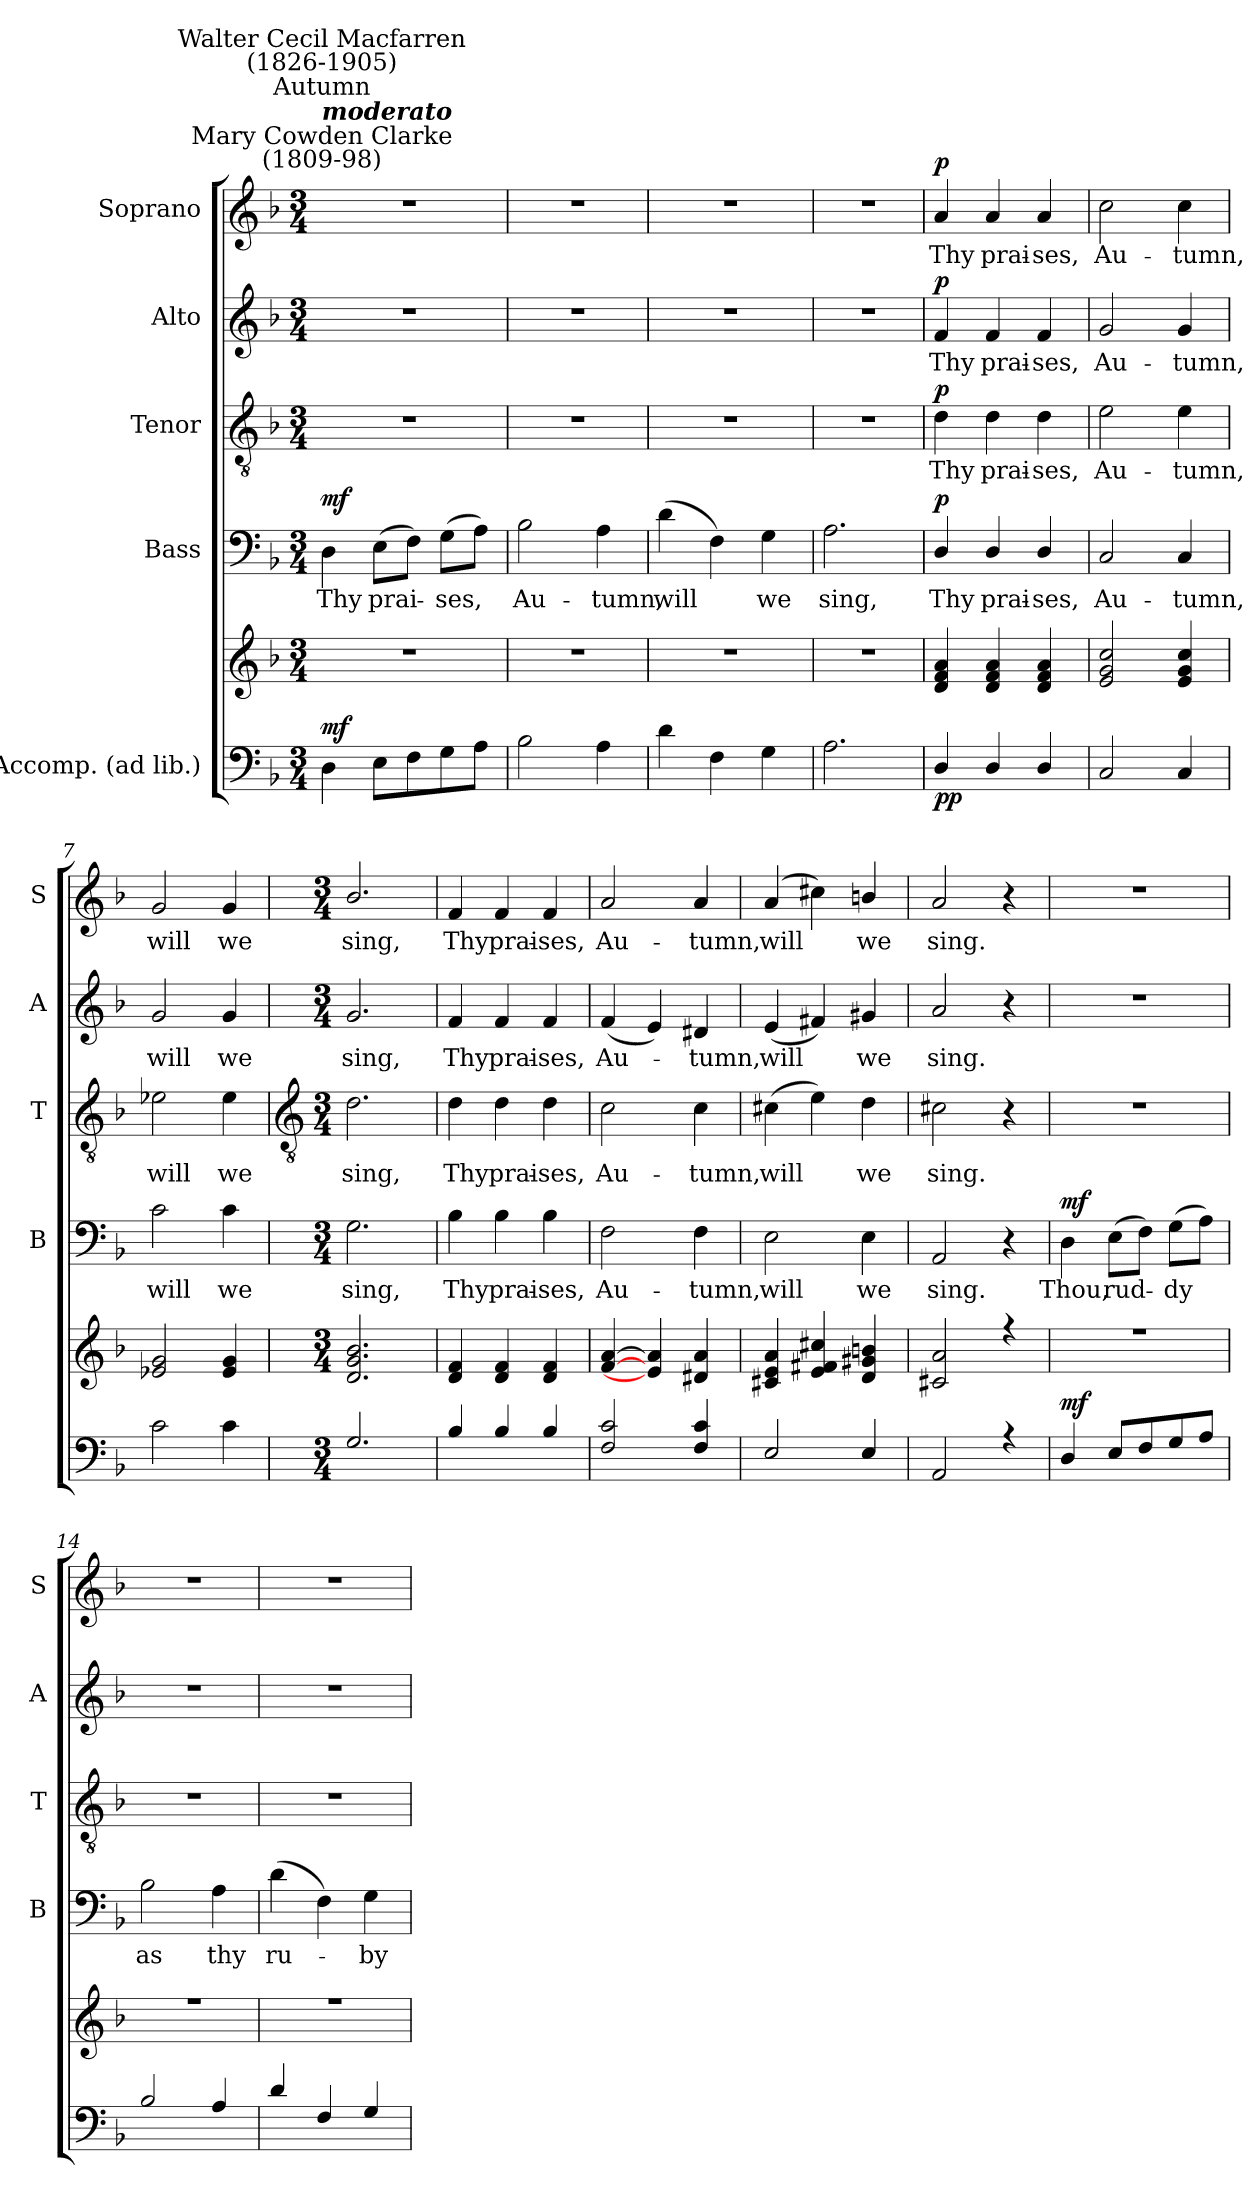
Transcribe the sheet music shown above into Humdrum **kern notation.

**kern	**kern	**dynam	**kern	**text	**dynam	**kern	**text	**dynam	**kern	**text	**dynam	**kern	**text	**dynam
*part5	*part5	*part5	*part4	*part4	*part4	*part3	*part3	*part3	*part2	*part2	*part2	*part1	*part1	*part1
*staff6	*staff5	*staff5/6	*staff4	*staff4	*staff4	*staff3	*staff3	*staff3	*staff2	*staff2	*staff2	*staff1	*staff1	*staff1
*I"Accomp. (ad lib.)	*	*	*I"Bass	*	*	*I"Tenor	*	*	*I"Alto	*	*	*I"Soprano	*	*
*	*	*	*I'B	*	*	*I'T	*	*	*I'A	*	*	*I'S	*	*
*clefF4	*clefG2	*	*clefF4	*	*	*clefGv2	*	*	*clefG2	*	*	*clefG2	*	*
*k[b-]	*k[b-]	*	*k[b-]	*	*	*k[b-]	*	*	*k[b-]	*	*	*k[b-]	*	*
*F:	*F:	*	*F:	*	*	*F:	*	*	*F:	*	*	*F:	*	*
*M3/4	*M3/4	*	*M3/4	*	*	*M3/4	*	*	*M3/4	*	*	*M3/4	*	*
*MM108	*MM108	*	*MM108	*	*	*MM108	*	*	*MM108	*	*	*MM108	*	*
=1	=1	=1	=1	=1	=1	=1	=1	=1	=1	=1	=1	=1	=1	=1
!	!	!	!	!	!	!	!	!	!	!	!	!LO:TX:a:cj:t=Mary Cowden Clarke\n(1809-98)	!	!
!	!	!	!	!	!	!	!	!	!	!	!	!LO:TX:a:Bi:t=moderato	!	!
!	!	!	!	!	!	!	!	!	!	!	!	!LO:TX:a:cj:t=Autumn	!	!
!	!	!	!	!	!	!	!	!	!	!	!	!LO:TX:a:cj:t=Walter Cecil Macfarren\n(1826-1905)	!	!
!	!LO:N:vis=1	!LO:DY:a=2	!	!LO:LY:b	!LO:DY:b	!LO:N:vis=1	!	!	!LO:N:vis=1	!	!	!LO:N:vis=1	!	!
4D	2.r	mf	4D	Thy	mf	2.r	.	.	2.r	.	.	2.r	.	.
!	!	!	!	!LO:LY:b	!	!	!	!	!	!	!	!	!	!
8EL	.	.	(>8EL	prai-	.	.	.	.	.	.	.	.	.	.
8F	.	.	8FJ)	.	.	.	.	.	.	.	.	.	.	.
!	!	!	!	!LO:LY:b	!	!	!	!	!	!	!	!	!	!
8G	.	.	(>8GL	ses,	.	.	.	.	.	.	.	.	.	.
8AJ	.	.	8AJ)	.	.	.	.	.	.	.	.	.	.	.
=2	=2	=2	=2	=2	=2	=2	=2	=2	=2	=2	=2	=2	=2	=2
!	!LO:N:vis=1	!	!	!LO:LY:b	!	!LO:N:vis=1	!	!	!LO:N:vis=1	!	!	!LO:N:vis=1	!	!
2B-	2.r	.	2B-	Au-	.	2.r	.	.	2.r	.	.	2.r	.	.
!	!	!	!	!LO:LY:b	!	!	!	!	!	!	!	!	!	!
4A	.	.	4A	-tumn,	.	.	.	.	.	.	.	.	.	.
=3	=3	=3	=3	=3	=3	=3	=3	=3	=3	=3	=3	=3	=3	=3
!	!LO:N:vis=1	!	!	!LO:LY:b	!	!LO:N:vis=1	!	!	!LO:N:vis=1	!	!	!LO:N:vis=1	!	!
4d	2.r	.	(4d	will	.	2.r	.	.	2.r	.	.	2.r	.	.
4F	.	.	4F)	.	.	.	.	.	.	.	.	.	.	.
!	!	!	!	!LO:LY:b	!	!	!	!	!	!	!	!	!	!
4G	.	.	4G	we	.	.	.	.	.	.	.	.	.	.
=4	=4	=4	=4	=4	=4	=4	=4	=4	=4	=4	=4	=4	=4	=4
!	!LO:N:vis=1	!	!	!LO:LY:b	!	!LO:N:vis=1	!	!	!LO:N:vis=1	!	!	!LO:N:vis=1	!	!
2.A	2.r	.	2.A	sing,	.	2.r	.	.	2.r	.	.	2.r	.	.
=5	=5	=5	=5	=5	=5	=5	=5	=5	=5	=5	=5	=5	=5	=5
!	!	!LO:DY:b=2	!	!LO:LY:b	!	!	!LO:LY:b	!	!	!LO:LY:b	!	!	!LO:LY:b	!
!	!	!LO:DY:n=1:b	!	!	!LO:DY:b	!	!	!LO:DY:b	!	!	!LO:DY:b	!	!	!LO:DY:b
4D/	4d 4f 4a	p p	4D/	Thy	p	4d	Thy	p	4f	Thy	p	4a	Thy	p
!	!	!	!	!LO:LY:b	!	!	!LO:LY:b	!	!	!LO:LY:b	!	!	!LO:LY:b	!
4D/	4d 4f 4a	.	4D/	prai-	.	4d	prai-	.	4f	prai-	.	4a	prai-	.
!	!	!	!	!LO:LY:b	!	!	!LO:LY:b	!	!	!LO:LY:b	!	!	!LO:LY:b	!
4D/	4d 4f 4a	.	4D/	-ses,	.	4d	-ses,	.	4f	-ses,	.	4a	-ses,	.
=6	=6	=6	=6	=6	=6	=6	=6	=6	=6	=6	=6	=6	=6	=6
!	!	!	!	!LO:LY:b	!	!	!LO:LY:b	!	!	!LO:LY:b	!	!	!LO:LY:b	!
2C	2e 2g 2cc	.	2C	Au-	.	2e	Au-	.	2g	Au-	.	2cc	Au-	.
!	!	!	!	!LO:LY:b	!	!	!LO:LY:b	!	!	!LO:LY:b	!	!	!LO:LY:b	!
4C	4e 4g 4cc	.	4C	-tumn,	.	4e	-tumn,	.	4g	-tumn,	.	4cc	-tumn,	.
=7	=7	=7	=7	=7	=7	=7	=7	=7	=7	=7	=7	=7	=7	=7
!	!	!	!	!LO:LY:b	!	!	!LO:LY:b	!	!	!LO:LY:b	!	!	!LO:LY:b	!
2c	2e-X 2g	.	2c	will	.	2e-X	will	.	2g	will	.	2g	will	.
!	!	!	!	!LO:LY:b	!	!	!LO:LY:b	!	!	!LO:LY:b	!	!	!LO:LY:b	!
4c	4e- 4g	.	4c	we	.	4e-	we	.	4g	we	.	4g	we	.
!!LO:LB:g=z
=8	=8	=8	=8	=8	=8	=8	=8	=8	=8	=8	=8	=8	=8	=8
*	*	*	*	*	*	*clefGv2	*	*	*	*	*	*	*	*
*M3/4	*M3/4	*	*M3/4	*	*	*M3/4	*	*	*M3/4	*	*	*M3/4	*	*
*^	*^	*	*	*	*	*	*	*	*	*	*	*	*	*
!	!LO:N:vis=1	!	!LO:N:vis=1	!	!	!LO:LY:b	!	!	!LO:LY:b	!	!	!LO:LY:b	!	!	!LO:LY:b	!
2.G	2.ryy	2.d/ 2.g/ 2.b-/	2.ryy	.	2.G	sing,	.	2.d\	sing,	.	2.g/	sing,	.	2.b-/	sing,	.
=9	=9	=9	=9	=9	=9	=9	=9	=9	=9	=9	=9	=9	=9	=9	=9	=9
!	!LO:N:vis=1	!	!LO:N:vis=1	!	!	!LO:LY:b	!	!	!LO:LY:b	!	!	!LO:LY:b	!	!	!LO:LY:b	!
4B-	2.ryy	4d 4f	2.ryy	.	4B-	Thy	.	4d	Thy	.	4f	Thy	.	4f	Thy	.
!	!	!	!	!	!	!LO:LY:b	!	!	!LO:LY:b	!	!	!LO:LY:b	!	!	!LO:LY:b	!
4B-	.	4d 4f	.	.	4B-	prai-	.	4d	prai-	.	4f	prai-	.	4f	prai-	.
!	!	!	!	!	!	!LO:LY:b	!	!	!LO:LY:b	!	!	!LO:LY:b	!	!	!LO:LY:b	!
4B-	.	4d 4f	.	.	4B-	-ses,	.	4d	-ses,	.	4f	-ses,	.	4f	-ses,	.
=10	=10	=10	=10	=10	=10	=10	=10	=10	=10	=10	=10	=10	=10	=10	=10	=10
!	!LO:N:vis=1	!	!LO:N:vis=1	!	!	!LO:LY:b	!	!	!LO:LY:b	!	!	!LO:LY:b	!	!	!LO:LY:b	!
2F 2c	2.ryy	[4f [4a	2.ryy	.	2F	Au-	.	2c	Au-	.	(<4f	Au-	.	2a	Au-	.
.	.	4e] 4a]	.	.	.	.	.	.	.	.	4e)	.	.	.	.	.
!	!	!	!	!	!	!LO:LY:b	!	!	!LO:LY:b	!	!	!LO:LY:b	!	!	!LO:LY:b	!
4F 4c	.	4d#X 4a	.	.	4F	-tumn,	.	4c	-tumn,	.	4d#X	tumn,	.	4a	-tumn,	.
=11	=11	=11	=11	=11	=11	=11	=11	=11	=11	=11	=11	=11	=11	=11	=11	=11
!	!LO:N:vis=1	!	!LO:N:vis=1	!	!	!LO:LY:b	!	!	!LO:LY:b	!	!	!LO:LY:b	!	!	!LO:LY:b	!
2E	2.ryy	4c#X 4e 4a	2.ryy	.	2E	will	.	(>4c#X	will	.	(<4e	will	.	(<4a	will	.
.	.	4e 4f#X 4cc#X	.	.	.	.	.	4e)	.	.	4f#X)	.	.	4cc#X)	.	.
!	!	!	!	!	!	!LO:LY:b	!	!	!LO:LY:b	!	!	!LO:LY:b	!	!	!LO:LY:b	!
4E	.	4d/ 4g#X/ 4bn/	.	.	4E	we	.	4d	we	.	4g#X	we	.	4bn/	we	.
=12	=12	=12	=12	=12	=12	=12	=12	=12	=12	=12	=12	=12	=12	=12	=12	=12
!	!LO:N:vis=1	!	!LO:N:vis=1	!	!	!LO:LY:b	!	!	!LO:LY:b	!	!	!LO:LY:b	!	!	!LO:LY:b	!
2AA	2.ryy	2c#X 2a	2.ryy	.	2AA	sing.	.	2c#X	sing.	.	2a	sing.	.	2a	sing.	.
4r	.	4r	.	.	4r	.	.	4r	.	.	4r	.	.	4r	.	.
=13	=13	=13	=13	=13	=13	=13	=13	=13	=13	=13	=13	=13	=13	=13	=13	=13
!	!LO:N:vis=1	!LO:N:vis=1	!LO:N:vis=1	!LO:DY:a=2	!	!LO:LY:b	!LO:DY:b	!LO:N:vis=1	!	!	!LO:N:vis=1	!	!	!LO:N:vis=1	!	!
4D	2.ryy	2.r	2.ryy	mf	4D	Thou,	mf	2.r	.	.	2.r	.	.	2.r	.	.
!	!	!	!	!	!	!LO:LY:b	!	!	!	!	!	!	!	!	!	!
8EL	.	.	.	.	(>8EL	rud-	.	.	.	.	.	.	.	.	.	.
8F	.	.	.	.	8FJ)	.	.	.	.	.	.	.	.	.	.	.
!	!	!	!	!	!	!LO:LY:b	!	!	!	!	!	!	!	!	!	!
8G	.	.	.	.	(>8GL	dy	.	.	.	.	.	.	.	.	.	.
8AJ	.	.	.	.	8AJ)	.	.	.	.	.	.	.	.	.	.	.
=14	=14	=14	=14	=14	=14	=14	=14	=14	=14	=14	=14	=14	=14	=14	=14	=14
!	!LO:N:vis=1	!LO:N:vis=1	!LO:N:vis=1	!	!	!LO:LY:b	!	!LO:N:vis=1	!	!	!LO:N:vis=1	!	!	!LO:N:vis=1	!	!
2B-	2.ryy	2.r	2.ryy	.	2B-	as	.	2.r	.	.	2.r	.	.	2.r	.	.
!	!	!	!	!	!	!LO:LY:b	!	!	!	!	!	!	!	!	!	!
4A	.	.	.	.	4A	thy	.	.	.	.	.	.	.	.	.	.
=15	=15	=15	=15	=15	=15	=15	=15	=15	=15	=15	=15	=15	=15	=15	=15	=15
!	!LO:N:vis=1	!LO:N:vis=1	!LO:N:vis=1	!	!	!LO:LY:b	!	!LO:N:vis=1	!	!	!LO:N:vis=1	!	!	!LO:N:vis=1	!	!
4d	2.ryy	2.r	2.ryy	.	(>4d	ru-	.	2.r	.	.	2.r	.	.	2.r	.	.
4F	.	.	.	.	4F)	.	.	.	.	.	.	.	.	.	.	.
!	!	!	!	!	!	!LO:LY:b	!	!	!	!	!	!	!	!	!	!
4G	.	.	.	.	4G	by	.	.	.	.	.	.	.	.	.	.
*v	*v	*	*	*	*	*	*	*	*	*	*	*	*	*	*	*
*	*v	*v	*	*	*	*	*	*	*	*	*	*	*	*	*
=	=	=	=	=	=	=	=	=	=	=	=	=	=	=
*-	*-	*-	*-	*-	*-	*-	*-	*-	*-	*-	*-	*-	*-	*-
